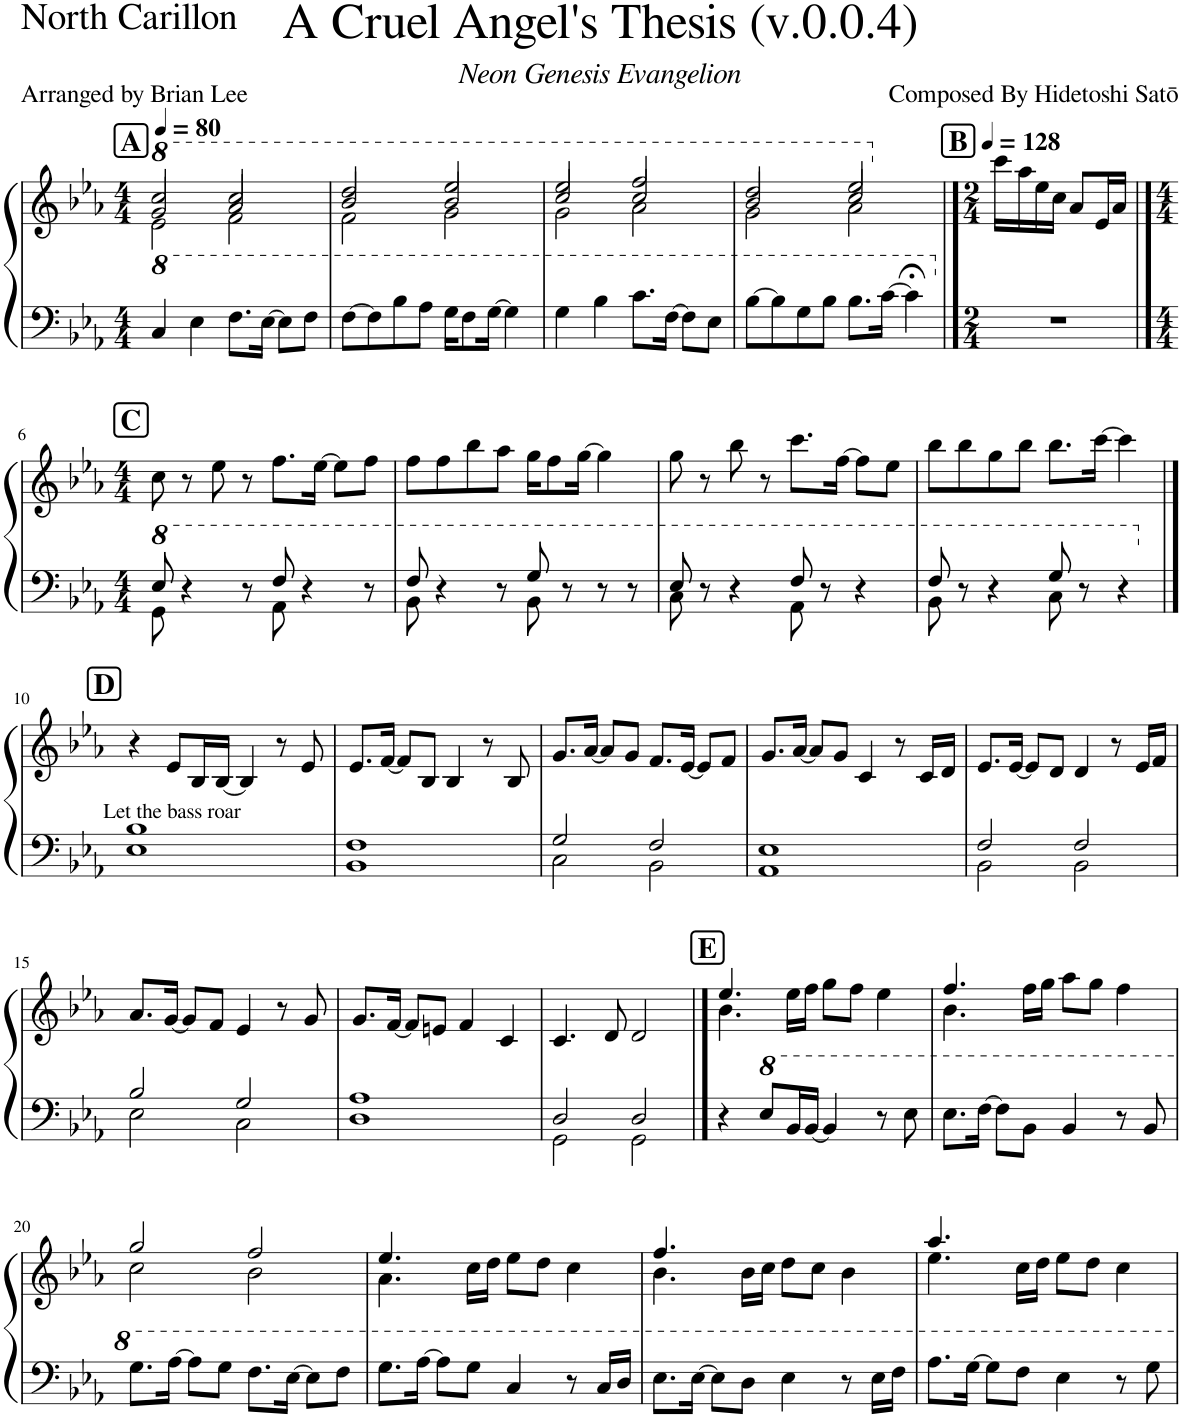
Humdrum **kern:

**kern	**kern
*part1	*part1
*staff2	*staff1
*I"Piano	*
*I'Pno.	*
*clefF4	*clefG2
*k[b-e-a-]	*k[b-e-a-]
*M4/4	*M4/4
*MM80	*MM80
*8va	*
*	*8va
!!LO:REH:place=s1:a:B:cj:fs=14:t=A
=1	=1
*	*^
*	*	*^
4c/	2gg/	2ee-\	2ccc/
4e-\	.	.	.
8.f\L	2aa-/	2ff\	2ccc/
[16e-\Jk	.	.	.
8e-\L]	.	.	.
8f\J	.	.	.
=2	=2	=2	=2
[8f\L	2bb-/	2ff\	2ddd/
8f\]	.	.	.
8b-\	.	.	.
8a-\J	.	.	.
16g\KL	2bb-/	2gg\	2eee-/
8f\	.	.	.
[16g\Jk	.	.	.
4g\]	.	.	.
=3	=3	=3	=3
4g\	2ccc/	2gg\	2eee-/
4b-\	.	.	.
8.cc\L	2ccc/	2aa-\	2fff/
[16f\Jk	.	.	.
8f\L]	.	.	.
8e-\J	.	.	.
=4	=4	=4	=4
[8b-\L	2bb-/	2gg\	2ddd/
8b-\]	.	.	.
8g\	.	.	.
8b-\J	.	.	.
8.b-\L	2ccc/	2aa-\	2eee-/
[16cc\Jk	.	.	.
4cc;<\]	.	.	.
*	*v	*v	*v
==5	==5
!!LO:REH:place=s1:a:B:cj:fs=14:t=B
*M2/4	*M2/4
*X8va	*
*	*X8va
*	*MM128
2r	16ccc\LL
.	16aa-\
.	16ee-\
.	16cc\JJ
.	8a-/L
.	16e-/L
.	16a-/JJ
!!LO:LB:g=z
!!LO:REH:place=s1:a:B:cj:fs=14:t=C
==6	==6
*M4/4	*M4/4
*8va	*
*^	*
8e-/	8G\	8cc\
4r	4.ryy	8r
.	.	8ee-\
8r	.	8r
8f/	8A-\	8.ff\L
4r	4.ryy	.
.	.	[16ee-\Jk
.	.	8ee-\L]
8r	.	8ff\J
=7	=7	=7
8f/	8B-\	8ff\L
4r	4.ryy	8ff\
.	.	8bb-\
8r	.	8aa-\J
8g/	8B-\	16gg\KL
.	.	8ff\
8r	4.ryy	.
.	.	[16gg\Jk
8r	.	4gg\]
8r	.	.
=8	=8	=8
8e-/	8c\	8gg\
8r	4.ryy	8r
4r	.	8bb-\
.	.	8r
8f/	8A-\	8.ccc\L
8r	4.ryy	.
.	.	[16ff\Jk
4r	.	8ff\L]
.	.	8ee-\J
=9	=9	=9
8f/	8B-\	8bb-\L
8r	4.ryy	8bb-\
4r	.	8gg\
.	.	8bb-\J
8g/	8c\	8.bb-\L
8r	4.ryy	.
.	.	[16ccc\Jk
4r	.	4ccc\]
!!LO:LB:g=z
!!LO:REH:place=s1:a:B:cj:fs=14:t=D
==10	==10	==10
*X8va	*	*
!LO:TX:a:t=Let the bass roar	!	!
1B-	1E-	4r
.	.	8e-/L
.	.	16B-/L
.	.	[16B-/JJ
.	.	4B-/]
.	.	8r
.	.	8e-/
=11	=11	=11
1F	1BB-	8.e-/L
.	.	[16f/Jk
.	.	8f/L]
.	.	8B-/J
.	.	4B-/
.	.	8r
.	.	8B-/
=12	=12	=12
2G/	2C\	8.g/L
.	.	[16a-/Jk
.	.	8a-/L]
.	.	8g/J
2F/	2BB-\	8.f/L
.	.	[16e-/Jk
.	.	8e-/L]
.	.	8f/J
=13	=13	=13
1E-	1AA-	8.g/L
.	.	[16a-/Jk
.	.	8a-/L]
.	.	8g/J
.	.	4c/
.	.	8r
.	.	16c/LL
.	.	16d/JJ
=14	=14	=14
2F/	2BB-\	8.e-/L
.	.	[16e-/Jk
.	.	8e-/L]
.	.	8d/J
2F/	2BB-\	4d/
.	.	8r
.	.	16e-/LL
.	.	16f/JJ
!!LO:LB:g=z
=15	=15	=15
2B-/	2E-\	8.a-/L
.	.	[16g/Jk
.	.	8g/L]
.	.	8f/J
2G/	2C\	4e-/
.	.	8r
.	.	8g/
=16	=16	=16
1A-	1D	8.g/L
.	.	[16f/Jk
.	.	8f/L]
.	.	8en/J
.	.	4f/
.	.	4c/
=17	=17	=17
2D/	2GG\	4.c/
.	.	8d/
2D/	2GG\	2d/
*v	*v	*
!!LO:REH:place=s1:a:B:cj:fs=14:t=E
==18	==18
*	*^
4r	4.ee-/	4.b-\
8e-/L	.	.
16B-/L	16ee-\LL	2ryy
[16B-/JJ	16ff\JJ	.
4B-/]	8gg\L	.
.	8ff\J	.
8r	4ee-\	.
8e-\	.	8ryy
=19	=19	=19
8.e-\L	4.ff/	4.b-\
[16f\Jk	.	.
8f\L]	.	.
8B-\J	16ff\LL	2ryy
.	16gg\JJ	.
4B-/	8aa-\L	.
.	8gg\J	.
8r	4ff\	.
8B-/	.	8ryy
!!LO:LB:g=z	!!
=20	=20	=20
8.g\L	2gg/	2cc\
[16a-\Jk	.	.
8a-\L]	.	.
8g\J	.	.
8.f\L	2ff/	2b-\
[16e-\Jk	.	.
8e-\L]	.	.
8f\J	.	.
=21	=21	=21
8.g\L	4.ee-/	4.a-\
[16a-\Jk	.	.
8a-\L]	.	.
8g\J	16cc\LL	2ryy
.	16dd\JJ	.
4c/	8ee-\L	.
.	8dd\J	.
8r	4cc\	.
16c/LL	.	8ryy
16d/JJ	.	.
=22	=22	=22
8.e-\L	4.ff/	4.b-\
[16e-\Jk	.	.
8e-\L]	.	.
8d\J	16b-\LL	2ryy
.	16cc\JJ	.
4e-\	8dd\L	.
.	8cc\J	.
8r	4b-\	.
16e-\LL	.	8ryy
16f\JJ	.	.
=23	=23	=23
8.a-\L	4.aa-/	4.ee-\
[16g\Jk	.	.
8g\L]	.	.
8f\J	16cc\LL	2ryy
.	16dd\JJ	.
4e-\	8ee-\L	.
.	8dd\J	.
8r	4cc\	.
8g\	.	8ryy
*	*v	*v
=	=
*-	*-
